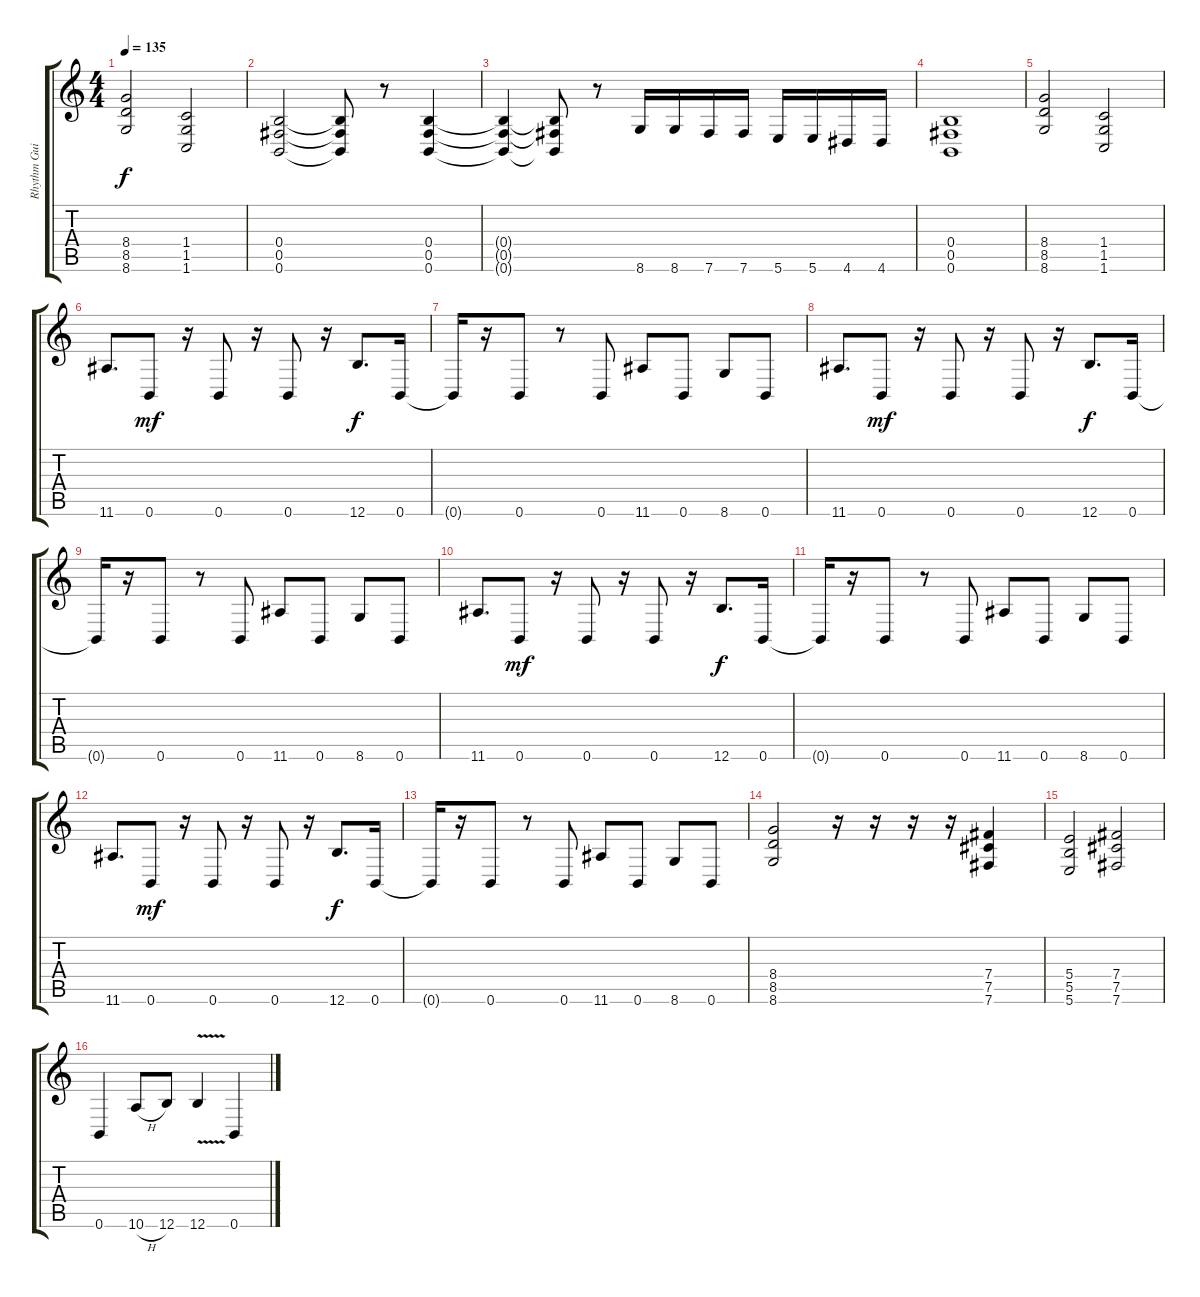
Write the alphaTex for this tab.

\track ("Rhythm Guitar (Jeremy)" "Rhythm Gui") {instrument distortionguitar}
\staff {score tabs}
\tuning (Db4 Ab3 E3 B2 Gb2 B1) {hide}
\ts (4 4)
\tempo 135
\clef g2
\ks c
(8.4 8.5 8.6).2{dy f} (1.4 1.5 1.6).2 |
(0.4 0.5 0.6).2 (0.4{t} 0.5{t} 0.6{t}).8 r.8 (0.4 0.5 0.6).4 |
(0.4{t} 0.5{t} 0.6{t}).4 (0.4{t} 0.5{t} 0.6{t}).8 r.8 8.6.16 8.6.16 7.6.16 7.6.16 5.6.16 5.6.16 4.6.16 4.6.16 |
(0.4 0.5 0.6).1 |
(8.4 8.5 8.6).2 (1.4 1.5 1.6).2 |
11.6.8{d} 0.6.8{dy mf} r.16 0.6.8 r.16 0.6.8 r.16 12.6.8{d dy f} 0.6.16 |
0.6{t}.16 r.16 0.6.8 r.8 0.6.8 11.6.8 0.6.8 8.6.8 0.6.8 |
11.6.8{d} 0.6.8{dy mf} r.16 0.6.8 r.16 0.6.8 r.16 12.6.8{d dy f} 0.6.16 |
0.6{t}.16 r.16 0.6.8 r.8 0.6.8 11.6.8 0.6.8 8.6.8 0.6.8 |
11.6.8{d} 0.6.8{dy mf} r.16 0.6.8 r.16 0.6.8 r.16 12.6.8{d dy f} 0.6.16 |
0.6{t}.16 r.16 0.6.8 r.8 0.6.8 11.6.8 0.6.8 8.6.8 0.6.8 |
11.6.8{d} 0.6.8{dy mf} r.16 0.6.8 r.16 0.6.8 r.16 12.6.8{d dy f} 0.6.16 |
0.6{t}.16 r.16 0.6.8 r.8 0.6.8 11.6.8 0.6.8 8.6.8 0.6.8 |
(8.4 8.5 8.6).2 r.16 r.16 r.16 r.16 (7.4 7.5 7.6).4 |
(5.4 5.5 5.6).2 (7.4 7.5 7.6).2 |
0.6.4 10.6{h}.8 12.6.8 12.6{v}.4 0.6.4
